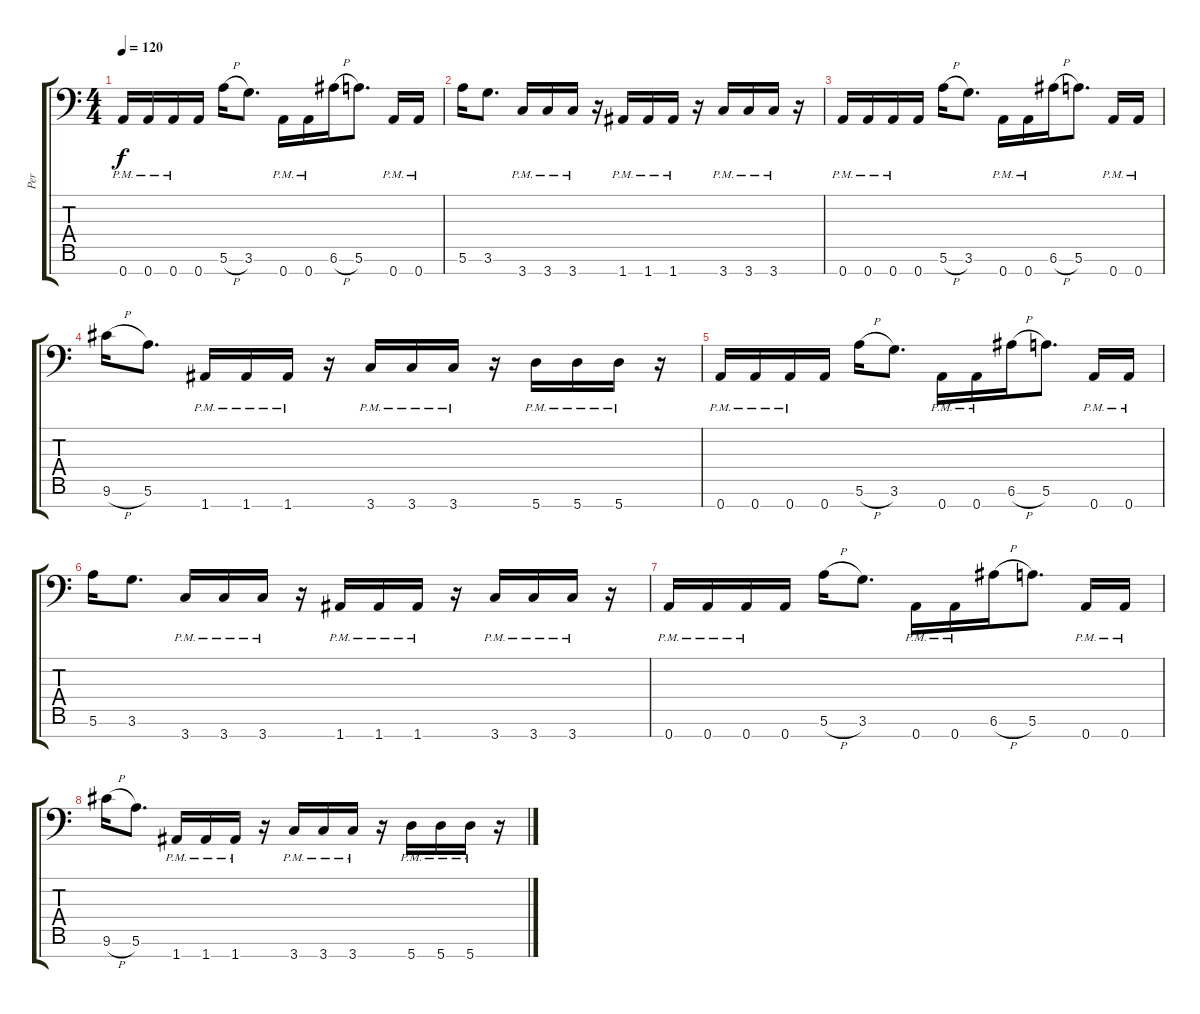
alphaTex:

\track ("Per" "Per") {instrument distortionguitar}
\staff {score tabs}
\tuning (E4 B3 G3 D3 A2 E2 A1) {hide}
\ts (4 4)
\tempo 120
\clef f4
\ks c
0.7{pm}.16{dy f} 0.7{pm}.16 0.7{pm}.16 0.7.16 5.6{h}.16 3.6.8{d} 0.7{pm}.16 0.7{pm}.16 6.6{h}.16 5.6.8{d} 0.7{pm}.16 0.7{pm}.16 |
5.6.16 3.6.8{d} 3.7{pm}.16 3.7{pm}.16 3.7{pm}.16 r.16 1.7{pm}.16 1.7{pm}.16 1.7{pm}.16 r.16 3.7{pm}.16 3.7{pm}.16 3.7{pm}.16 r.16 |
0.7{pm}.16 0.7{pm}.16 0.7{pm}.16 0.7.16 5.6{h}.16 3.6.8{d} 0.7{pm}.16 0.7{pm}.16 6.6{h}.16 5.6.8{d} 0.7{pm}.16 0.7{pm}.16 |
9.6{h}.16 5.6.8{d} 1.7{pm}.16 1.7{pm}.16 1.7{pm}.16 r.16 3.7{pm}.16 3.7{pm}.16 3.7{pm}.16 r.16 5.7{pm}.16 5.7{pm}.16 5.7{pm}.16 r.16 |
0.7{pm}.16 0.7{pm}.16 0.7{pm}.16 0.7.16 5.6{h}.16 3.6.8{d} 0.7{pm}.16 0.7{pm}.16 6.6{h}.16 5.6.8{d} 0.7{pm}.16 0.7{pm}.16 |
5.6.16 3.6.8{d} 3.7{pm}.16 3.7{pm}.16 3.7{pm}.16 r.16 1.7{pm}.16 1.7{pm}.16 1.7{pm}.16 r.16 3.7{pm}.16 3.7{pm}.16 3.7{pm}.16 r.16 |
0.7{pm}.16 0.7{pm}.16 0.7{pm}.16 0.7.16 5.6{h}.16 3.6.8{d} 0.7{pm}.16 0.7{pm}.16 6.6{h}.16 5.6.8{d} 0.7{pm}.16 0.7{pm}.16 |
9.6{h}.16 5.6.8{d} 1.7{pm}.16 1.7{pm}.16 1.7{pm}.16 r.16 3.7{pm}.16 3.7{pm}.16 3.7{pm}.16 r.16 5.7{pm}.16 5.7{pm}.16 5.7{pm}.16 r.16
